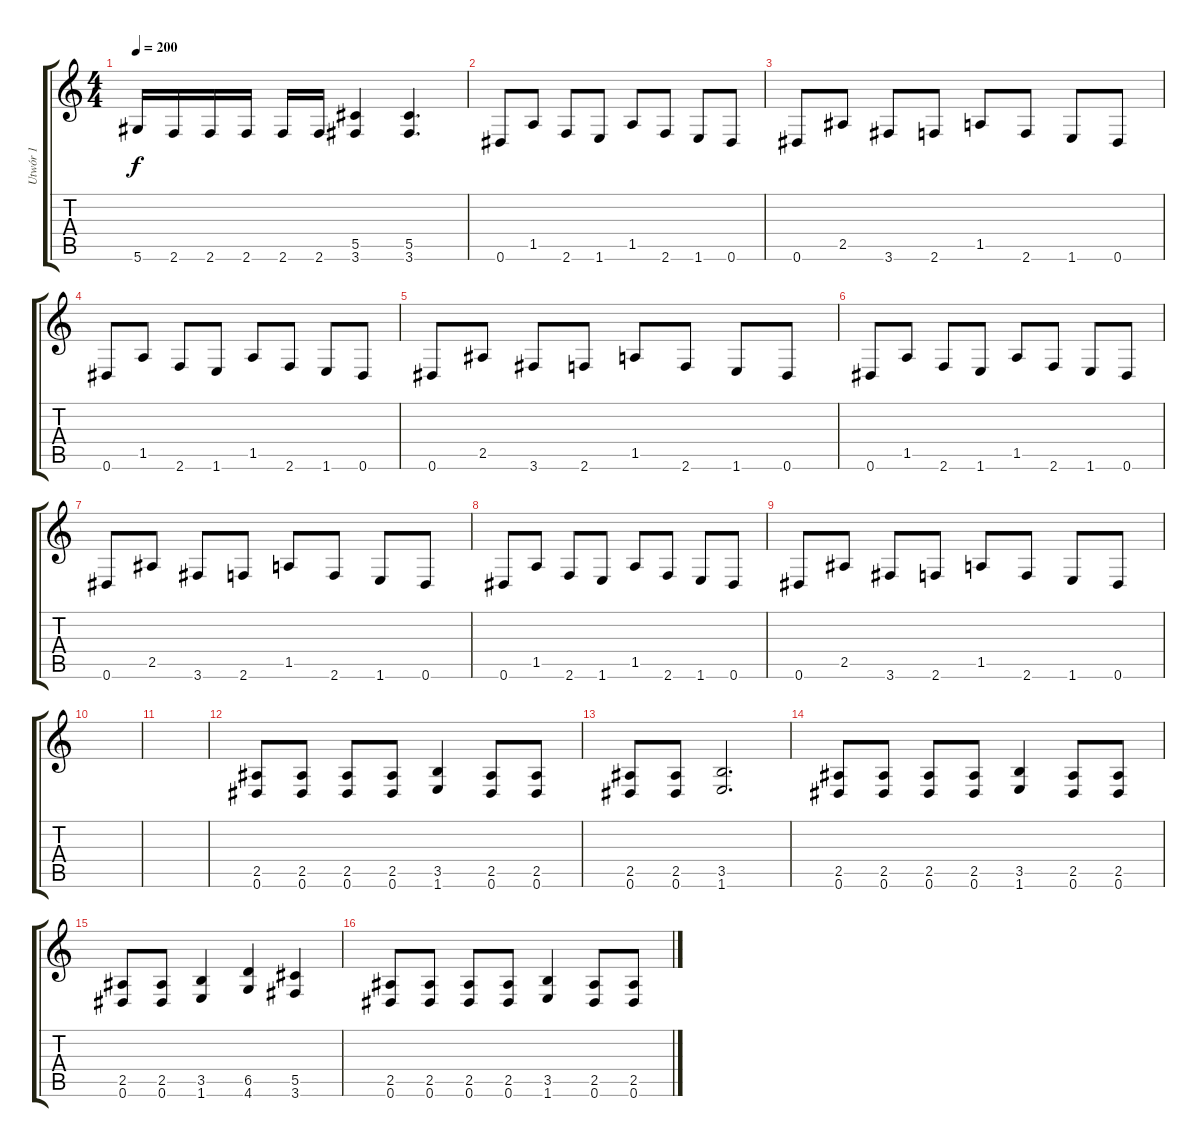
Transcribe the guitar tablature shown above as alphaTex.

\track ("Utwór 1" "Utwór 1") {instrument distortionguitar}
\staff {score tabs}
\tuning (Eb4 Bb3 Gb3 Db3 Ab2 Eb2) {hide}
\ts (4 4)
\tempo 200
\clef g2
\ks c
5.6.16{dy f} 2.6.16 2.6.16 2.6.16 2.6.16 2.6.16 (5.5 3.6).4 (5.5 3.6).4{d} |
0.6.8 1.5.8 2.6.8 1.6.8 1.5.8 2.6.8 1.6.8 0.6.8 |
0.6.8 2.5.8 3.6.8 2.6.8 1.5.8 2.6.8 1.6.8 0.6.8 |
0.6.8 1.5.8 2.6.8 1.6.8 1.5.8 2.6.8 1.6.8 0.6.8 |
0.6.8 2.5.8 3.6.8 2.6.8 1.5.8 2.6.8 1.6.8 0.6.8 |
0.6.8 1.5.8 2.6.8 1.6.8 1.5.8 2.6.8 1.6.8 0.6.8 |
0.6.8 2.5.8 3.6.8 2.6.8 1.5.8 2.6.8 1.6.8 0.6.8 |
0.6.8 1.5.8 2.6.8 1.6.8 1.5.8 2.6.8 1.6.8 0.6.8 |
0.6.8 2.5.8 3.6.8 2.6.8 1.5.8 2.6.8 1.6.8 0.6.8 |
|
|
(2.5 0.6).8 (2.5 0.6).8 (2.5 0.6).8 (2.5 0.6).8 (3.5 1.6).4 (2.5 0.6).8 (2.5 0.6).8 |
(2.5 0.6).8 (2.5 0.6).8 (3.5 1.6).2{d} |
(2.5 0.6).8 (2.5 0.6).8 (2.5 0.6).8 (2.5 0.6).8 (3.5 1.6).4 (2.5 0.6).8 (2.5 0.6).8 |
(2.5 0.6).8 (2.5 0.6).8 (3.5 1.6).4 (6.5 4.6).4 (5.5 3.6).4 |
(2.5 0.6).8 (2.5 0.6).8 (2.5 0.6).8 (2.5 0.6).8 (3.5 1.6).4 (2.5 0.6).8 (2.5 0.6).8
